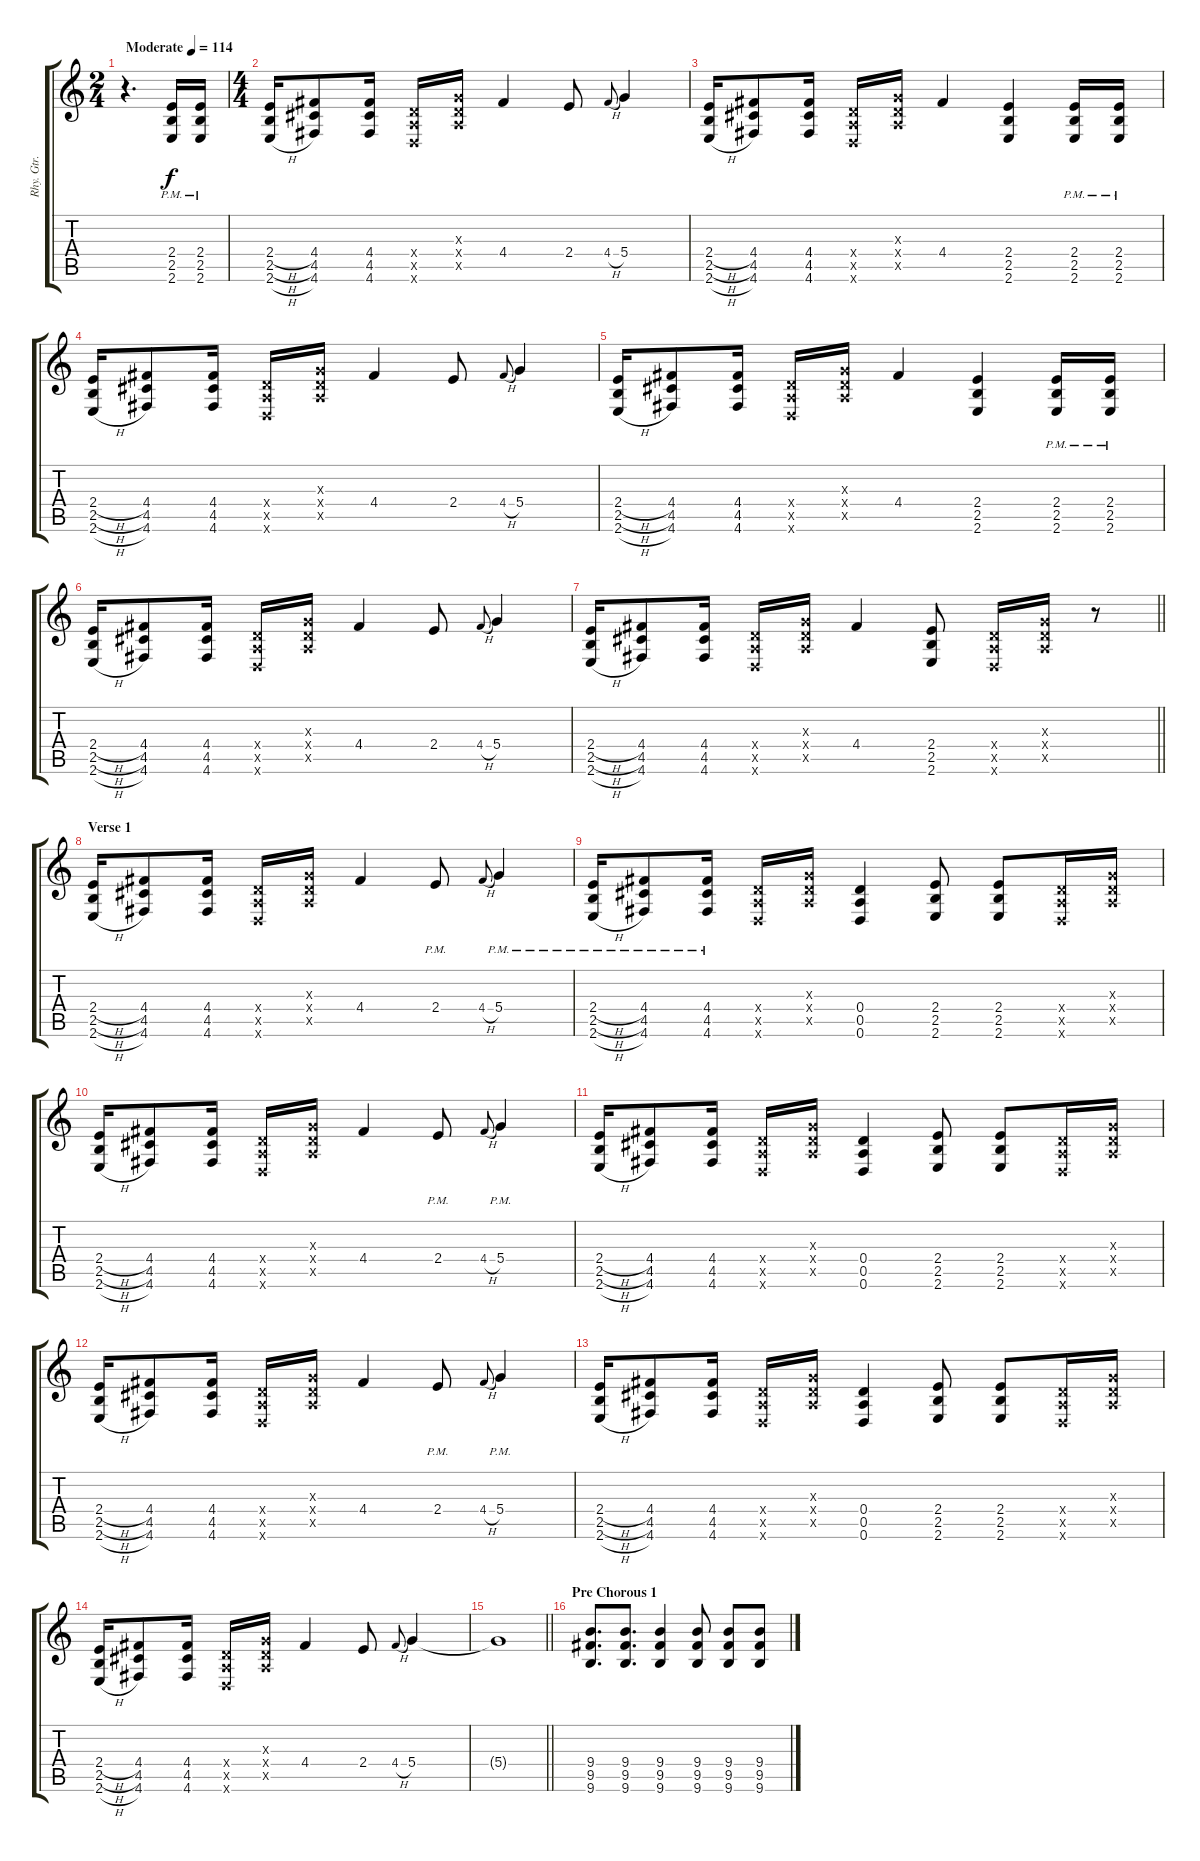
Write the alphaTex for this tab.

\track ("Rhy. Gtr. 2" "Rhy. Gtr. ") {instrument distortionguitar}
\staff {score tabs}
\tuning (E4 B3 G3 D3 A2 D2) {hide}
\ts (2 4)
\tempo (114 "Moderate")
\clef g2
\ks c
r.4{d dy f instrument distortionguitar} (2.4{pm} 2.5{pm} 2.6{pm}).16 (2.4{pm} 2.5{pm} 2.6{pm}).16 |
\ts (4 4)
(2.4{h} 2.5{h} 2.6{h}).16 (4.4 4.5 4.6).8 (4.4 4.5 4.6).16 (0.4{x} 0.5{x} 0.6{x}).16 (0.3{x} 0.4{x} 0.5{x}).16 4.4.4 2.4.8 4.4{h}.8{gr onbeat} 5.4.4 |
(2.4{h} 2.5{h} 2.6{h}).16 (4.4 4.5 4.6).8 (4.4 4.5 4.6).16 (0.4{x} 0.5{x} 0.6{x}).16 (0.3{x} 0.4{x} 0.5{x}).16 4.4.4 (2.4 2.5 2.6).4 (2.4{pm} 2.5{pm} 2.6{pm}).16 (2.4{pm} 2.5{pm} 2.6{pm}).16 |
(2.4{h} 2.5{h} 2.6{h}).16 (4.4 4.5 4.6).8 (4.4 4.5 4.6).16 (0.4{x} 0.5{x} 0.6{x}).16 (0.3{x} 0.4{x} 0.5{x}).16 4.4.4 2.4.8 4.4{h}.8{gr onbeat} 5.4.4 |
(2.4{h} 2.5{h} 2.6{h}).16 (4.4 4.5 4.6).8 (4.4 4.5 4.6).16 (0.4{x} 0.5{x} 0.6{x}).16 (0.3{x} 0.4{x} 0.5{x}).16 4.4.4 (2.4 2.5 2.6).4 (2.4{pm} 2.5{pm} 2.6{pm}).16 (2.4{pm} 2.5{pm} 2.6{pm}).16 |
(2.4{h} 2.5{h} 2.6{h}).16 (4.4 4.5 4.6).8 (4.4 4.5 4.6).16 (0.4{x} 0.5{x} 0.6{x}).16 (0.3{x} 0.4{x} 0.5{x}).16 4.4.4 2.4.8 4.4{h}.8{gr onbeat} 5.4.4 |
\barLineRight lightlight
(2.4{h} 2.5{h} 2.6{h}).16 (4.4 4.5 4.6).8 (4.4 4.5 4.6).16 (0.4{x} 0.5{x} 0.6{x}).16 (0.3{x} 0.4{x} 0.5{x}).16 4.4.4 (2.4 2.5 2.6).8 (0.4{x} 0.5{x} 0.6{x}).16 (0.3{x} 0.4{x} 0.5{x}).16 r.8 |
\section ("" "Verse 1")
(2.4{h} 2.5{h} 2.6{h}).16 (4.4 4.5 4.6).8 (4.4 4.5 4.6).16 (0.4{x} 0.5{x} 0.6{x}).16 (0.3{x} 0.4{x} 0.5{x}).16 4.4.4 2.4{pm}.8 4.4{h}.8{gr onbeat} 5.4{pm}.4 |
(2.4{h pm} 2.5{h pm} 2.6{h pm}).16 (4.4{pm} 4.5{pm} 4.6{pm}).8 (4.4{pm} 4.5{pm} 4.6{pm}).16 (0.4{x} 0.5{x} 0.6{x}).16 (0.3{x} 0.4{x} 0.5{x}).16 (0.4 0.5 0.6).4 (2.4 2.5 2.6).8 (2.4 2.5 2.6).8 (0.4{x} 0.5{x} 0.6{x}).16 (0.3{x} 0.4{x} 0.5{x}).16 |
(2.4{h} 2.5{h} 2.6{h}).16 (4.4 4.5 4.6).8 (4.4 4.5 4.6).16 (0.4{x} 0.5{x} 0.6{x}).16 (0.3{x} 0.4{x} 0.5{x}).16 4.4.4 2.4{pm}.8 4.4{h}.8{gr onbeat} 5.4{pm}.4 |
(2.4{h} 2.5{h} 2.6{h}).16 (4.4 4.5 4.6).8 (4.4 4.5 4.6).16 (0.4{x} 0.5{x} 0.6{x}).16 (0.3{x} 0.4{x} 0.5{x}).16 (0.4 0.5 0.6).4 (2.4 2.5 2.6).8 (2.4 2.5 2.6).8 (0.4{x} 0.5{x} 0.6{x}).16 (0.3{x} 0.4{x} 0.5{x}).16 |
(2.4{h} 2.5{h} 2.6{h}).16 (4.4 4.5 4.6).8 (4.4 4.5 4.6).16 (0.4{x} 0.5{x} 0.6{x}).16 (0.3{x} 0.4{x} 0.5{x}).16 4.4.4 2.4{pm}.8 4.4{h}.8{gr onbeat} 5.4{pm}.4 |
(2.4{h} 2.5{h} 2.6{h}).16 (4.4 4.5 4.6).8 (4.4 4.5 4.6).16 (0.4{x} 0.5{x} 0.6{x}).16 (0.3{x} 0.4{x} 0.5{x}).16 (0.4 0.5 0.6).4 (2.4 2.5 2.6).8 (2.4 2.5 2.6).8 (0.4{x} 0.5{x} 0.6{x}).16 (0.3{x} 0.4{x} 0.5{x}).16 |
(2.4{h} 2.5{h} 2.6{h}).16 (4.4 4.5 4.6).8 (4.4 4.5 4.6).16 (0.4{x} 0.5{x} 0.6{x}).16 (0.3{x} 0.4{x} 0.5{x}).16 4.4.4 2.4.8 4.4{h}.8{gr onbeat} 5.4.4 |
\barLineRight lightlight
5.4{t}.1 |
\section ("" "Pre Chorous 1")
(9.4 9.5 9.6).8{d} (9.4 9.5 9.6).8{d} (9.4 9.5 9.6).4 (9.4 9.5 9.6).8 (9.4 9.5 9.6).8 (9.4 9.5 9.6).8
